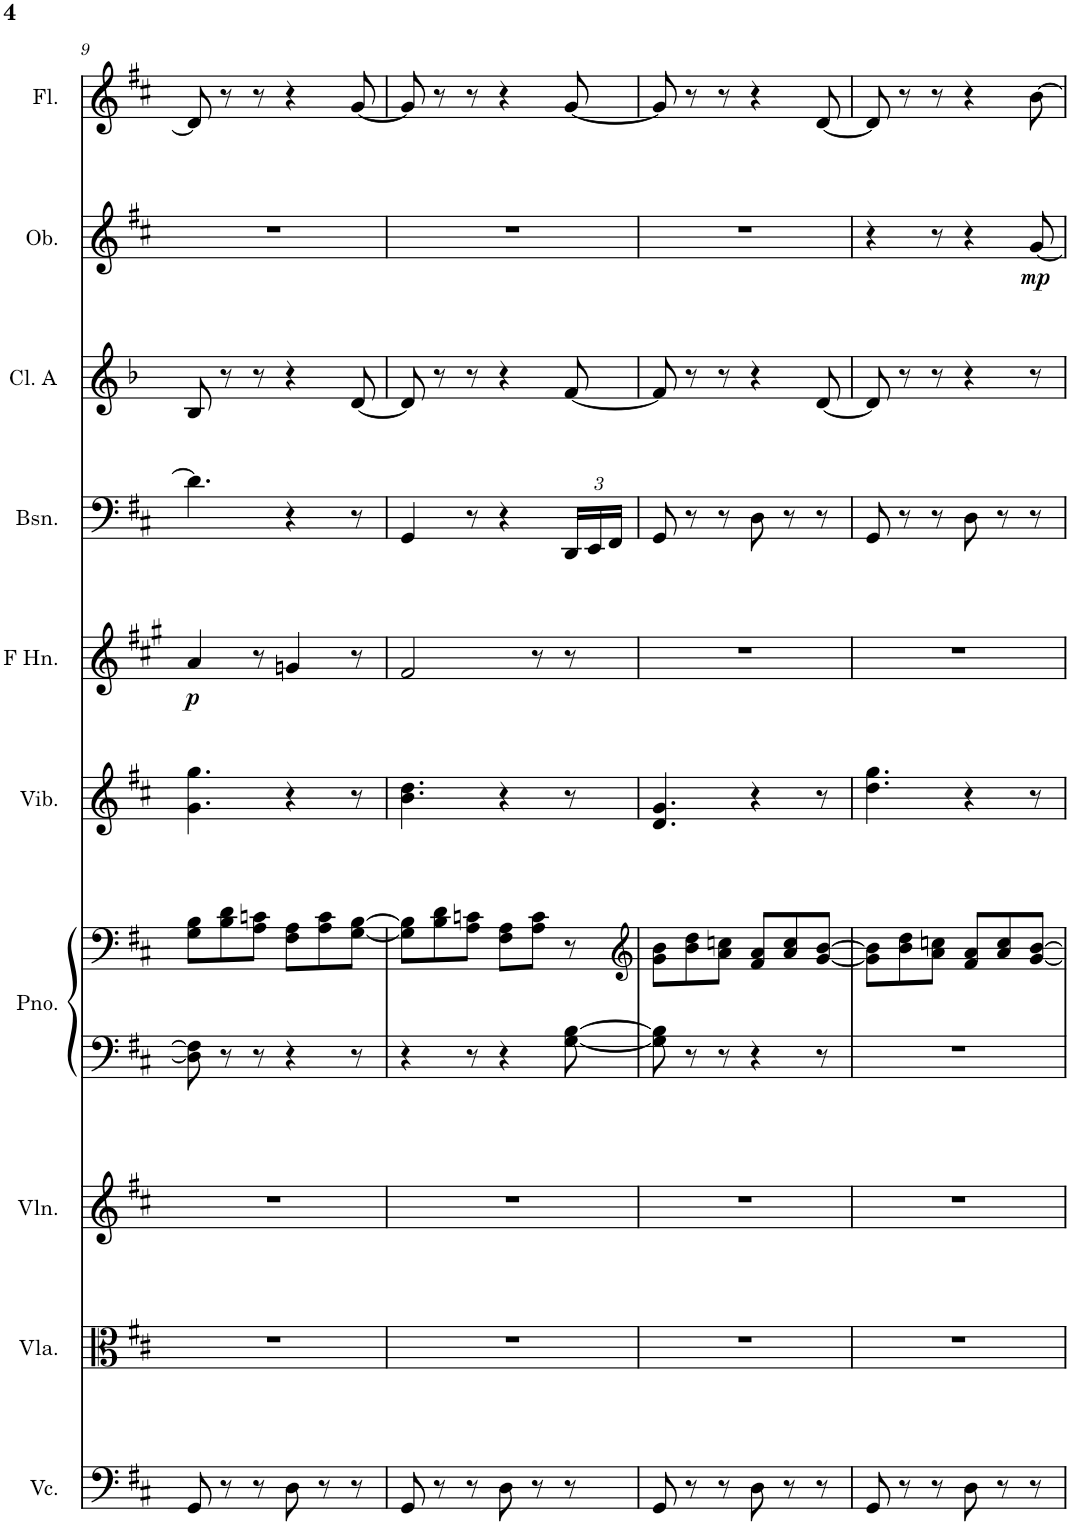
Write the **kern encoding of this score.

**kern	**kern	**kern	**kern	**kern	**kern	**kern	**dynam	**kern	**kern	**kern	**dynam	**kern
*part10	*part9	*part8	*part7	*part7	*part6	*part5	*part5	*part4	*part3	*part2	*part2	*part1
*staff11	*staff10	*staff9	*staff8	*staff7	*staff6	*staff5	*staff5	*staff4	*staff3	*staff2	*staff2	*staff1
*I"Violoncello	*I"Viola	*I"Violin	*I"Grand Piano	*	*I"Vibraphone	*I"French Horn	*	*I"Bassoon	*I"Clarinet A	*I"Oboe	*	*I"Flute
*I'Vc.	*I'Vla.	*I'Vln.	*I'Pno.	*	*I'Vib.	*I'F Hn.	*	*I'Bsn.	*I'Cl. A	*I'Ob.	*	*I'Fl.
!!LO:PB:g=z
*clefF4	*clefC3	*clefG2	*clefF4	*clefF4	*clefG2	*clefG2	*	*clefF4	*clefG2	*clefG2	*	*clefG2
*	*	*	*	*	*	*Trd4c7	*	*	*Trd2c3	*	*	*
*k[f#c#]	*k[f#c#]	*k[f#c#]	*k[f#c#]	*k[f#c#]	*k[f#c#]	*k[f#c#g#]	*	*k[f#c#]	*k[b-]	*k[f#c#]	*	*k[f#c#]
*M6/8	*M6/8	*M6/8	*M6/8	*M6/8	*M6/8	*M6/8	*	*M6/8	*M6/8	*M6/8	*	*M6/8
=9	=9	=9	=9	=9	=9	=9	=9	=9	=9	=9	=9	=9
!	!	!	!	!	!	!	!LO:DY:b	!	!	!	!	!
8GG/	2.r	2.r	8D\] 8F#\]	8G\ 8B\L	4.g\ 4.gg\	4a/	p	4.d\]	8B-/	2.r	.	8d/]
8r	.	.	8r	8B\ 8d\	.	.	.	.	8r	.	.	8r
8r	.	.	8r	8A\ 8cn\J	.	8r	.	.	8r	.	.	8r
8D\	.	.	4r	8F#\ 8A\L	4r	4gn/	.	4r	4r	.	.	4r
8r	.	.	.	8A\ 8c\	.	.	.	.	.	.	.	.
8r	.	.	8r	[8G\ [8B\J	8r	8r	.	8r	[8d/	.	.	[8g/
=10	=10	=10	=10	=10	=10	=10	=10	=10	=10	=10	=10	=10
8GG/	2.r	2.r	4r	8G\] 8B\]L	4.b\ 4.dd\	2f#/	.	4GG/	8d/]	2.r	.	8g/]
8r	.	.	.	8B\ 8d\	.	.	.	.	8r	.	.	8r
8r	.	.	8r	8A\ 8cn\J	.	.	.	8r	8r	.	.	8r
8D\	.	.	4r	8F#\ 8A\L	4r	.	.	4r	4r	.	.	4r
8r	.	.	.	8A\ 8c\J	.	8r	.	.	.	.	.	.
*	*	*	*	*	*	*	*	*Xbrackettup	*	*	*	*
8r	.	.	[8G\ [8B\	8r	8r	8r	.	24DD/LL	[8f/	.	.	[8g/
.	.	.	.	.	.	.	.	24EE/	.	.	.	.
.	.	.	.	.	.	.	.	24FF#/JJ	.	.	.	.
=11	=11	=11	=11	=11	=11	=11	=11	=11	=11	=11	=11	=11
*	*	*	*	*clefG2	*	*	*	*	*	*	*	*
8GG/	2.r	2.r	8G\] 8B\]	8g\ 8b\L	4.d/ 4.g/	2.r	.	8GG/	8f/]	2.r	.	8g/]
8r	.	.	8r	8b\ 8dd\	.	.	.	8r	8r	.	.	8r
8r	.	.	8r	8a\ 8ccn\J	.	.	.	8r	8r	.	.	8r
8D\	.	.	4r	8f#/ 8a/L	4r	.	.	8D\	4r	.	.	4r
8r	.	.	.	8a/ 8cc/	.	.	.	8r	.	.	.	.
8r	.	.	8r	[8g/ [8b/J	8r	.	.	8r	[8d/	.	.	[8d/
=12	=12	=12	=12	=12	=12	=12	=12	=12	=12	=12	=12	=12
8GG/	2.r	2.r	2.r	8g\] 8b\]L	4.dd\ 4.gg\	2.r	.	8GG/	8d/]	4r	.	8d/]
8r	.	.	.	8b\ 8dd\	.	.	.	8r	8r	.	.	8r
8r	.	.	.	8a\ 8ccn\J	.	.	.	8r	8r	8r	.	8r
8D\	.	.	.	8f#/ 8a/L	4r	.	.	8D\	4r	4r	.	4r
8r	.	.	.	8a/ 8cc/	.	.	.	8r	.	.	.	.
!	!	!	!	!	!	!	!	!	!	!	!LO:DY:b	!
8r	.	.	.	[8g/ [8b/J	8r	.	.	8r	8r	[8g/	mp	[8b\
=	=	=	=	=	=	=	=	=	=	=	=	=
*-	*-	*-	*-	*-	*-	*-	*-	*-	*-	*-	*-	*-
